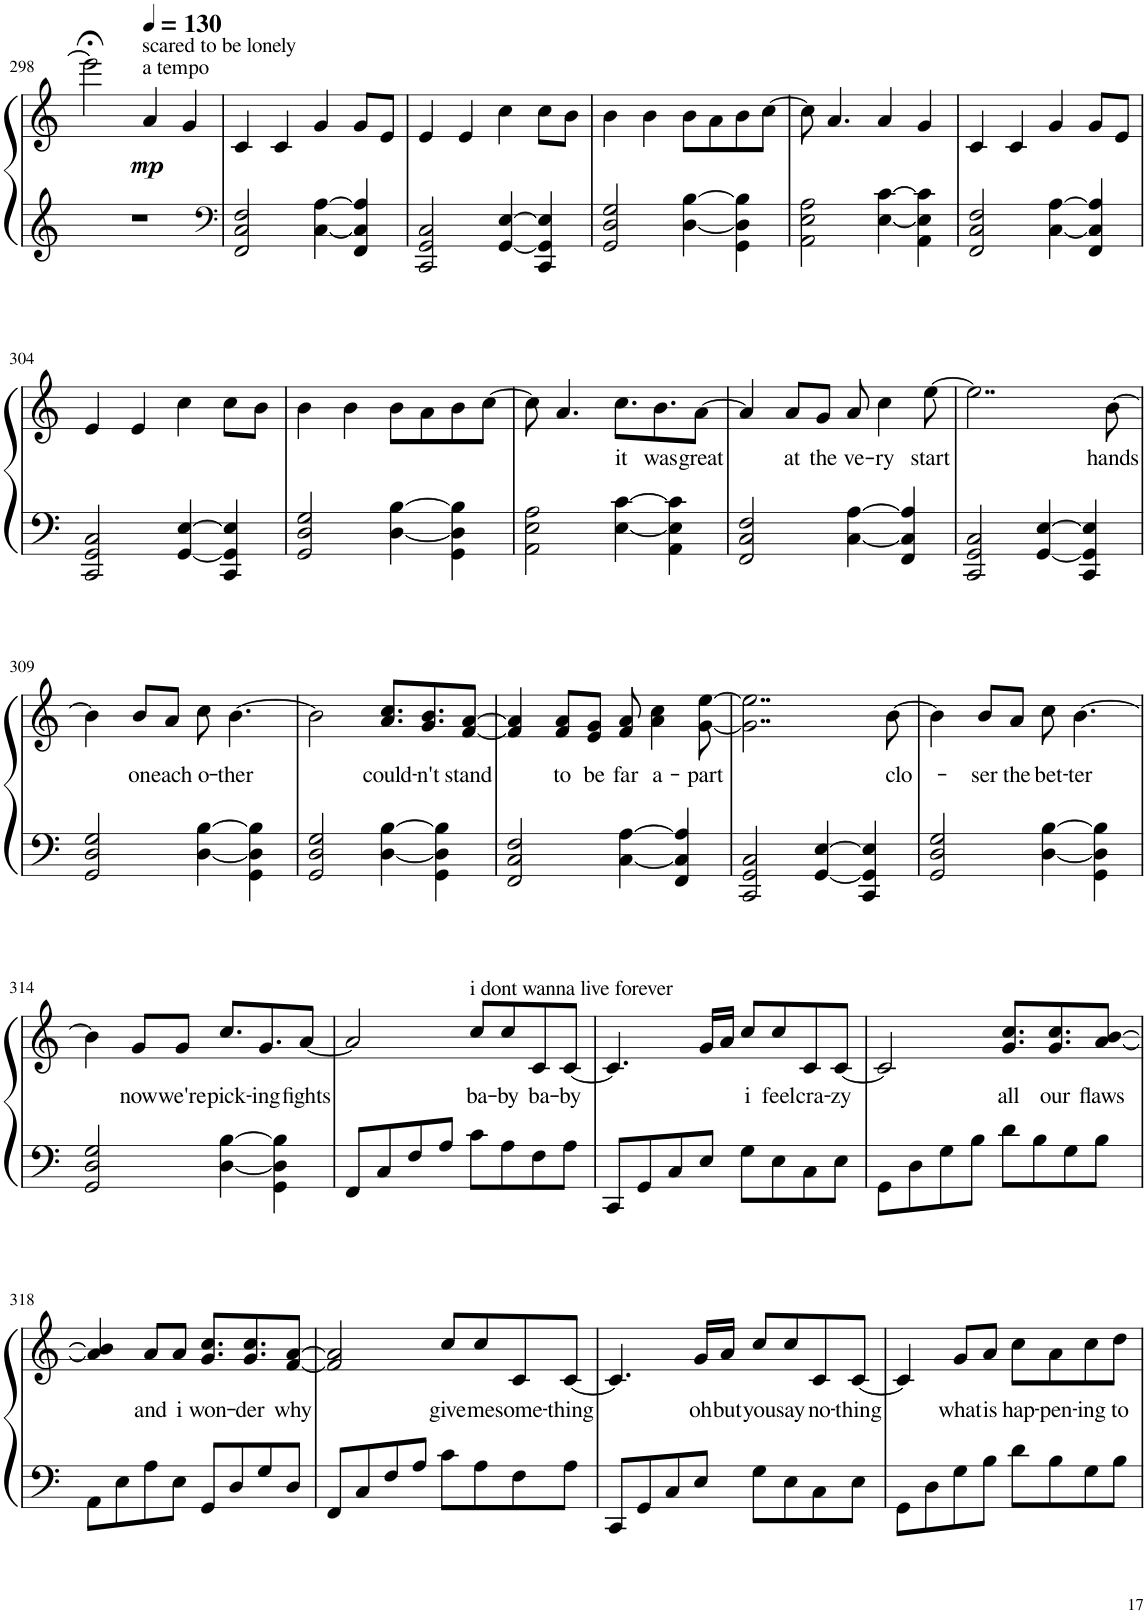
**kern	**kern	**text	**dynam
*part1	*part1	*part1	*part1
*staff2	*staff1	*staff1	*staff1/2
*I"Piano	*	*	*
*I'Pno.	*	*	*
!!LO:PB:g=z
*clefG2	*clefG2	*	*
*k[]	*k[]	*	*
*M4/4	*M4/4	*	*
=298	=298	=298	=298
1r	2eee;<\]	.	.
*	*MM130	*	*
!	!LO:TX:a:t=a tempo	!	!
!	!LO:TX:a:t=scared to be lonely	!	!
!	!	!	!LO:DY:b
.	4a/	.	mp
.	4g/	.	.
=299	=299	=299	=299
*clefF4	*	*	*
2FF/ 2C/ 2F/	4c/	.	.
.	4c/	.	.
[4C\ [4A\	4g/	.	.
4FF/ 4C/] 4A/]	8g/L	.	.
.	8e/J	.	.
=300	=300	=300	=300
2CC/ 2GG/ 2C/	4e/	.	.
.	4e/	.	.
[4GG/ [4E/	4cc\	.	.
4CC/ 4GG/] 4E/]	8cc\L	.	.
.	8b\J	.	.
=301	=301	=301	=301
2GG/ 2D/ 2G/	4b\	.	.
.	4b\	.	.
[4D\ [4B\	8b\L	.	.
.	8a\	.	.
4GG\ 4D\] 4B\]	8b\	.	.
.	[8cc\J	.	.
=302	=302	=302	=302
2AA\ 2E\ 2A\	8cc\]	.	.
.	4.a/	.	.
[4E\ [4c\	4a/	.	.
4AA\ 4E\] 4c\]	4g/	.	.
=303	=303	=303	=303
2FF/ 2C/ 2F/	4c/	.	.
.	4c/	.	.
[4C\ [4A\	4g/	.	.
4FF/ 4C/] 4A/]	8g/L	.	.
.	8e/J	.	.
!!LO:LB:g=z
=304	=304	=304	=304
2CC/ 2GG/ 2C/	4e/	.	.
.	4e/	.	.
[4GG/ [4E/	4cc\	.	.
4CC/ 4GG/] 4E/]	8cc\L	.	.
.	8b\J	.	.
=305	=305	=305	=305
2GG/ 2D/ 2G/	4b\	.	.
.	4b\	.	.
[4D\ [4B\	8b\L	.	.
.	8a\	.	.
4GG\ 4D\] 4B\]	8b\	.	.
.	[8cc\J	.	.
=306	=306	=306	=306
2AA\ 2E\ 2A\	8cc\]	.	.
.	4.a/	.	.
!	!	!LO:LY:b	!
[4E\ [4c\	8.cc\L	it	.
!	!	!LO:LY:b	!
.	8.b\	was	.
4AA\ 4E\] 4c\]	.	.	.
!	!	!LO:LY:b	!
.	[8a\J	great	.
=307	=307	=307	=307
2FF/ 2C/ 2F/	4a/]	.	.
!	!	!LO:LY:b	!
.	8a/L	at	.
!	!	!LO:LY:b	!
.	8g/J	the	.
!	!	!LO:LY:b	!
[4C\ [4A\	8a/	ve-	.
!	!	!LO:LY:b	!
.	4cc\	-ry	.
4FF/ 4C/] 4A/]	.	.	.
!	!	!LO:LY:b	!
.	[8ee\	start	.
=308	=308	=308	=308
2CC/ 2GG/ 2C/	2..ee\]	.	.
[4GG/ [4E/	.	.	.
4CC/ 4GG/] 4E/]	.	.	.
!	!	!LO:LY:b	!
.	[8b\	hands	.
!!LO:LB:g=z
=309	=309	=309	=309
2GG/ 2D/ 2G/	4b\]	.	.
!	!	!LO:LY:b	!
.	8b/L	on	.
!	!	!LO:LY:b	!
.	8a/J	each	.
!	!	!LO:LY:b	!
[4D\ [4B\	8cc\	o-	.
!	!	!LO:LY:b	!
.	[4.b\	-ther	.
4GG\ 4D\] 4B\]	.	.	.
=310	=310	=310	=310
2GG/ 2D/ 2G/	2b\]	.	.
!	!	!LO:LY:b	!
[4D\ [4B\	8.a/ 8.cc/L	could-	.
!	!	!LO:LY:b	!
.	8.g/ 8.b/	-n't	.
4GG\ 4D\] 4B\]	.	.	.
!	!	!LO:LY:b	!
.	[8f/ [8a/J	stand	.
=311	=311	=311	=311
2FF/ 2C/ 2F/	4f/] 4a/]	.	.
!	!	!LO:LY:b	!
.	8f/ 8a/L	to	.
!	!	!LO:LY:b	!
.	8e/ 8g/J	be	.
!	!	!LO:LY:b	!
[4C\ [4A\	8f/ 8a/	far	.
!	!	!LO:LY:b	!
.	4a\ 4cc\	a-	.
4FF/ 4C/] 4A/]	.	.	.
!	!	!LO:LY:b	!
.	[8g\ [8ee\	-part	.
=312	=312	=312	=312
2CC/ 2GG/ 2C/	2..g\] 2..ee\]	.	.
[4GG/ [4E/	.	.	.
4CC/ 4GG/] 4E/]	.	.	.
!	!	!LO:LY:b	!
.	[8b\	clo-	.
=313	=313	=313	=313
2GG/ 2D/ 2G/	4b\]	.	.
!	!	!LO:LY:b	!
.	8b/L	-ser	.
!	!	!LO:LY:b	!
.	8a/J	the	.
!	!	!LO:LY:b	!
[4D\ [4B\	8cc\	bet-	.
!	!	!LO:LY:b	!
.	[4.b\	-ter	.
4GG\ 4D\] 4B\]	.	.	.
!!LO:LB:g=z
=314	=314	=314	=314
2GG/ 2D/ 2G/	4b\]	.	.
!	!	!LO:LY:b	!
.	8g/L	now	.
!	!	!LO:LY:b	!
.	8g/J	we're	.
!	!	!LO:LY:b	!
[4D\ [4B\	8.cc/L	pick-	.
!	!	!LO:LY:b	!
.	8.g/	-ing	.
4GG\ 4D\] 4B\]	.	.	.
!	!	!LO:LY:b	!
.	[8a/J	fights	.
=315	=315	=315	=315
8FF/L	2a/]	.	.
8C/	.	.	.
8F/	.	.	.
8A/J	.	.	.
!	!LO:TX:a:t=i dont wanna live forever	!	!
!	!	!LO:LY:b	!
8c\L	8cc/L	ba-	.
!	!	!LO:LY:b	!
8A\	8cc/	-by	.
!	!	!LO:LY:b	!
8F\	8c/	ba-	.
!	!	!LO:LY:b	!
8A\J	[8c/J	-by	.
=316	=316	=316	=316
8CC/L	4.c/]	.	.
8GG/	.	.	.
8C/	.	.	.
8E/J	16g/LL	.	.
.	16a/JJ	.	.
!	!	!LO:LY:b	!
8G\L	8cc/L	i	.
!	!	!LO:LY:b	!
8E\	8cc/	feel	.
!	!	!LO:LY:b	!
8C\	8c/	cra-	.
!	!	!LO:LY:b	!
8E\J	[8c/J	-zy	.
=317	=317	=317	=317
8GG\L	2c/]	.	.
8D\	.	.	.
8G\	.	.	.
8B\J	.	.	.
!	!	!LO:LY:b	!
8d\L	8.g/ 8.cc/L	all	.
8B\	.	.	.
!	!	!LO:LY:b	!
.	8.g/ 8.cc/	our	.
8G\	.	.	.
!	!	!LO:LY:b	!
8B\J	[8a/ [8b/J	flaws	.
!!LO:LB:g=z
=318	=318	=318	=318
8AA\L	4a/] 4b/]	.	.
8E\	.	.	.
!	!	!LO:LY:b	!
8A\	8a/L	and	.
!	!	!LO:LY:b	!
8E\J	8a/J	i	.
!	!	!LO:LY:b	!
8GG/L	8.g/ 8.cc/L	won-	.
8D/	.	.	.
!	!	!LO:LY:b	!
.	8.g/ 8.cc/	-der	.
8G/	.	.	.
!	!	!LO:LY:b	!
8D/J	[8f/ [8a/J	why	.
=319	=319	=319	=319
8FF/L	2f/] 2a/]	.	.
8C/	.	.	.
8F/	.	.	.
8A/J	.	.	.
!	!	!LO:LY:b	!
8c\L	8cc/L	give	.
!	!	!LO:LY:b	!
8A\	8cc/	me	.
!	!	!LO:LY:b	!
8F\	8c/	some-	.
!	!	!LO:LY:b	!
8A\J	[8c/J	-thing	.
=320	=320	=320	=320
8CC/L	4.c/]	.	.
8GG/	.	.	.
8C/	.	.	.
!	!	!LO:LY:b	!
8E/J	16g/LL	oh	.
!	!	!LO:LY:b	!
.	16a/JJ	but	.
!	!	!LO:LY:b	!
8G\L	8cc/L	you	.
!	!	!LO:LY:b	!
8E\	8cc/	say	.
!	!	!LO:LY:b	!
8C\	8c/	no-	.
!	!	!LO:LY:b	!
8E\J	[8c/J	-thing	.
=321	=321	=321	=321
8GG\L	4c/]	.	.
8D\	.	.	.
!	!	!LO:LY:b	!
8G\	8g/L	what	.
!	!	!LO:LY:b	!
8B\J	8a/J	is	.
!	!	!LO:LY:b	!
8d\L	8cc\L	hap-	.
!	!	!LO:LY:b	!
8B\	8a\	-pen-	.
!	!	!LO:LY:b	!
8G\	8cc\	-ing	.
!	!	!LO:LY:b	!
8B\J	8dd\J	to	.
=	=	=	=
*-	*-	*-	*-
